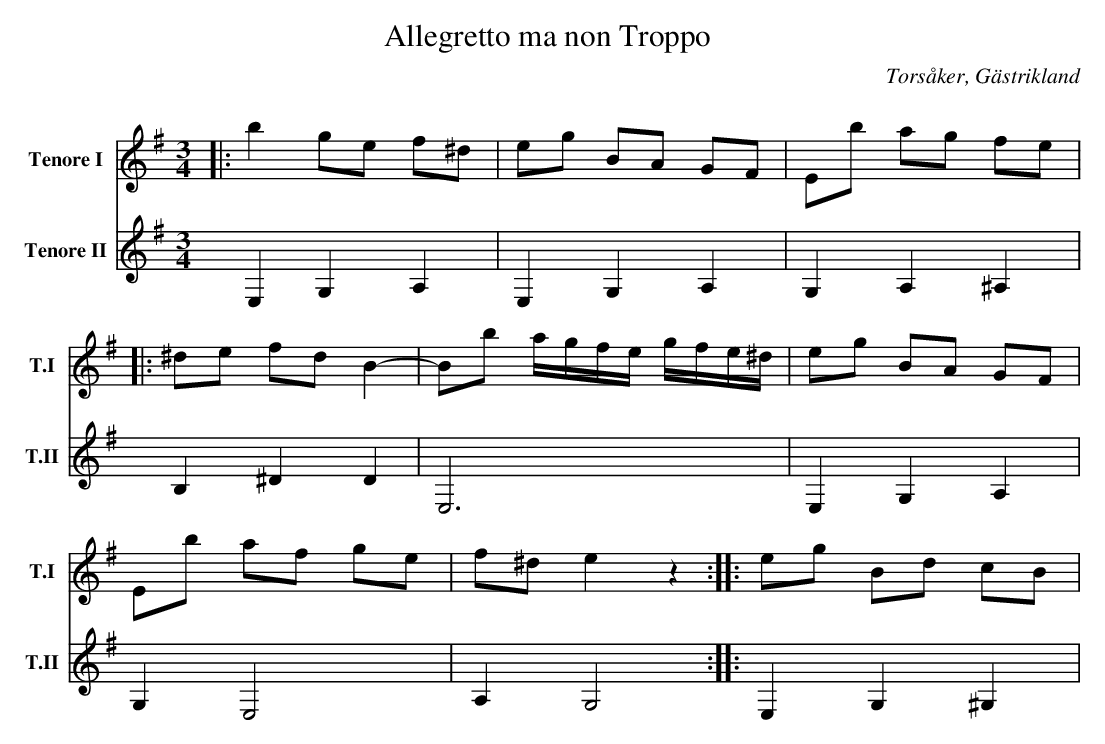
X:1
T:Allegretto ma non Troppo
O:Torsåker, Gästrikland
Q: 112
M:3/4
L:1/16
%%score (T1 T2) (B1 B2)
V:T1           clef=treble  name="Tenore I"   snm="T.I"
V:T2           clef=treble  name="Tenore II"  snm="T.II"
K:G
|:[V:T1]  b4 g2e2 f2^d2 | e2g2 B2A2 G2F2 | E2b2 a2g2 f2e2 |
|:[V:T2]  E,4 G,4 A,4   | E,4  G,4  A,4  | G,4  A,4  ^A,4 |
  [V:T1]  ^d2e2 f2d2 B4-| B2b2 agfe gfe^d| e2g2 B2A2 G2F2 |
  [V:T2]  B,4   ^D4  D4 | E,12           | E,4  G,4  A,4  |
  [V:T1]  E2b2 a2f2 g2e2| f2^d2 e4 z4    ::e2g2 B2d2 c2B2 |
  [V:T2]  G,4  E,8      | A,4  G,8       ::E,4  G,4  ^G,4 |
